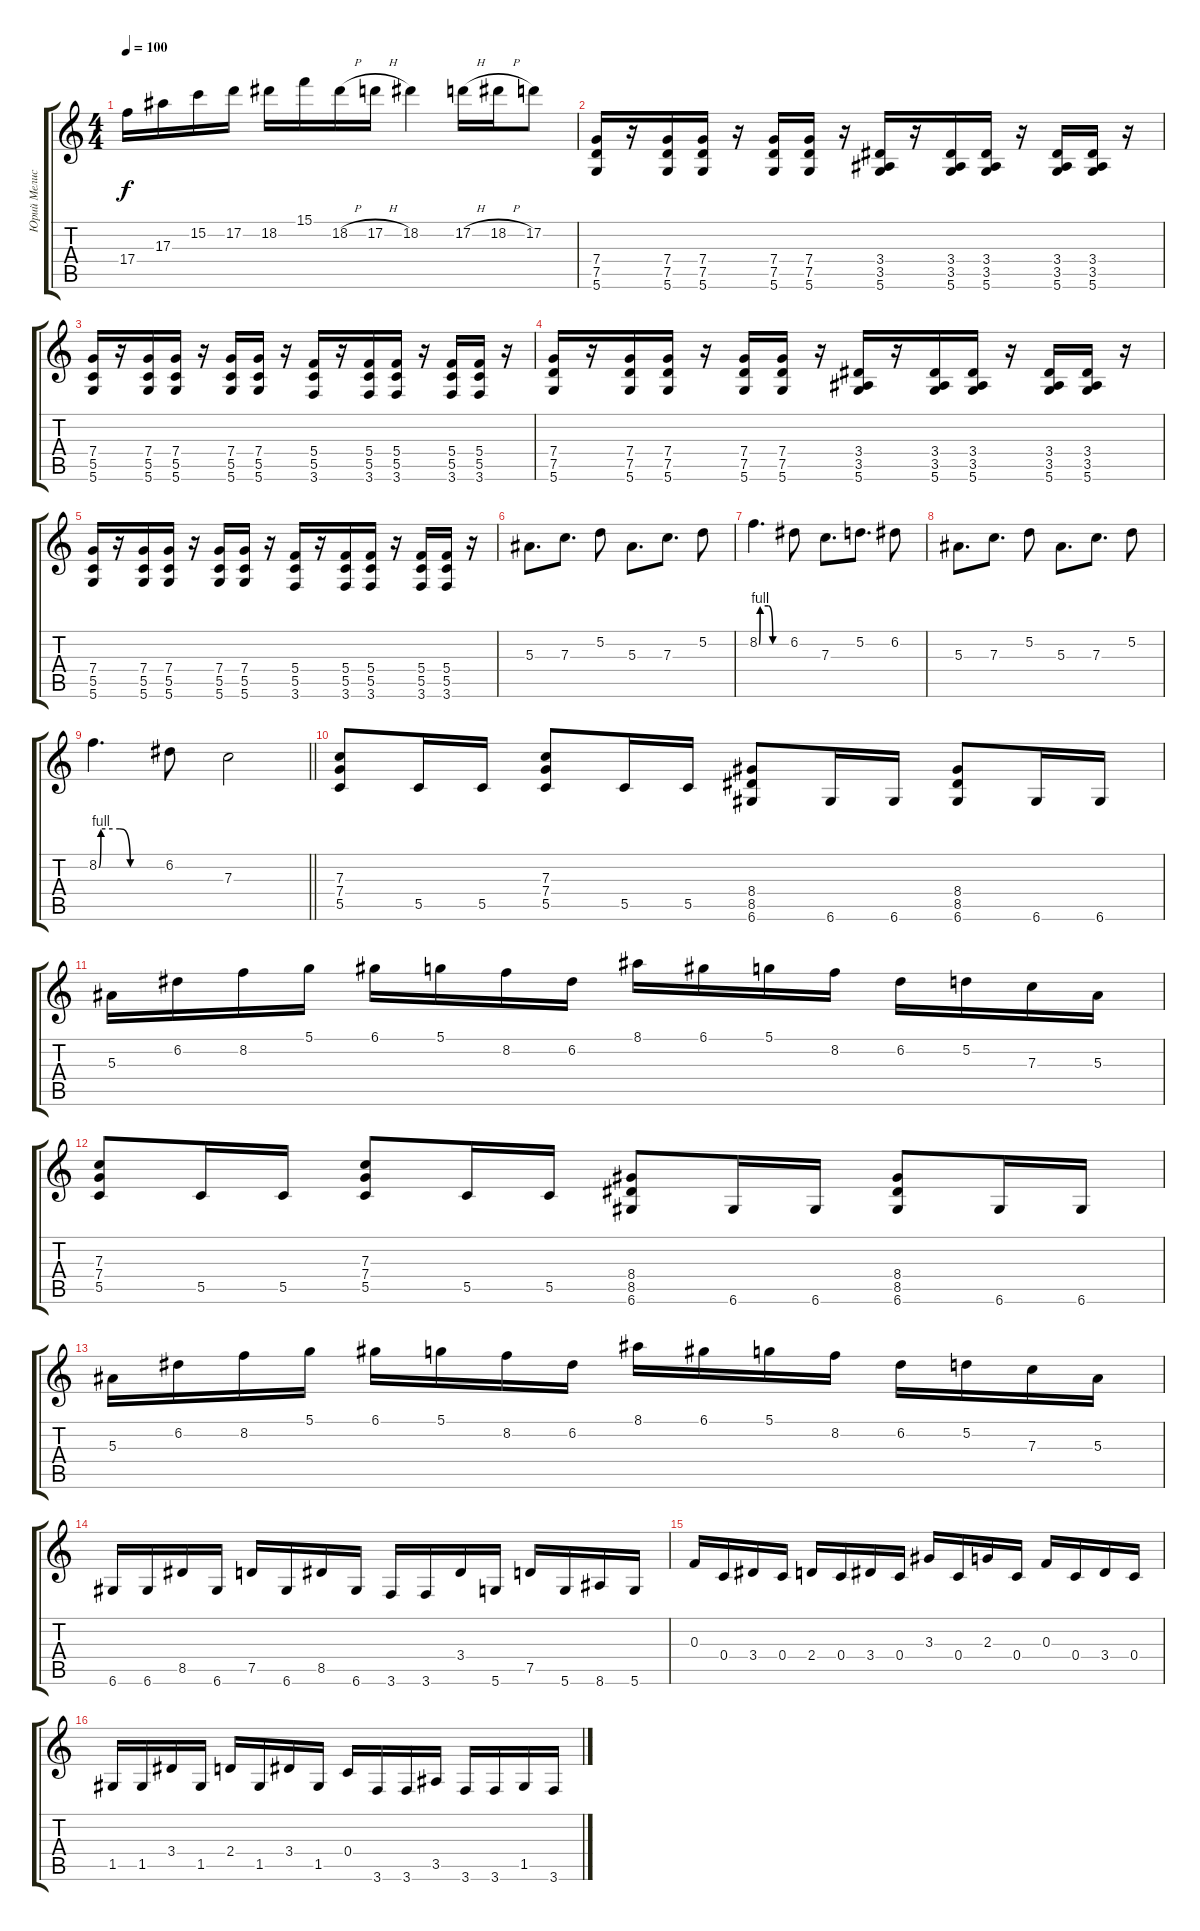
\track ("Юрий Мелисов" "Юрий Мелис") {instrument distortionguitar}
\staff {score tabs}
\tuning (D4 A3 F3 C3 G2 D2) {hide}
\ts (4 4)
\tempo 100
\clef g2
\ks c
17.4.16{dy f} 17.3.16 15.2.16 17.2.16 18.2.16 15.1.16 18.2{h}.16 17.2{h}.16 18.2.4 17.2{h}.16 18.2{h}.16 17.2.8 |
(7.4 7.5 5.6).16 r.16 (7.4 7.5 5.6).16 (7.4 7.5 5.6).16 r.16 (7.4 7.5 5.6).16 (7.4 7.5 5.6).16 r.16 (3.4 3.5 5.6).16 r.16 (3.4 3.5 5.6).16 (3.4 3.5 5.6).16 r.16 (3.4 3.5 5.6).16 (3.4 3.5 5.6).16 r.16 |
(7.4 5.5 5.6).16 r.16 (7.4 5.5 5.6).16 (7.4 5.5 5.6).16 r.16 (7.4 5.5 5.6).16 (7.4 5.5 5.6).16 r.16 (5.4 5.5 3.6).16 r.16 (5.4 5.5 3.6).16 (5.4 5.5 3.6).16 r.16 (5.4 5.5 3.6).16 (5.4 5.5 3.6).16 r.16 |
(7.4 7.5 5.6).16 r.16 (7.4 7.5 5.6).16 (7.4 7.5 5.6).16 r.16 (7.4 7.5 5.6).16 (7.4 7.5 5.6).16 r.16 (3.4 3.5 5.6).16 r.16 (3.4 3.5 5.6).16 (3.4 3.5 5.6).16 r.16 (3.4 3.5 5.6).16 (3.4 3.5 5.6).16 r.16 |
(7.4 5.5 5.6).16 r.16 (7.4 5.5 5.6).16 (7.4 5.5 5.6).16 r.16 (7.4 5.5 5.6).16 (7.4 5.5 5.6).16 r.16 (5.4 5.5 3.6).16 r.16 (5.4 5.5 3.6).16 (5.4 5.5 3.6).16 r.16 (5.4 5.5 3.6).16 (5.4 5.5 3.6).16 r.16 |
5.3.8{d} 7.3.8{d} 5.2.8 5.3.8{d} 7.3.8{d} 5.2.8 |
8.2{be (custom 0 0 2 4 20 4 30 0 60 0)}.4{d} 6.2.8 7.3.8{d} 5.2.8{d} 6.2.8 |
5.3.8{d} 7.3.8{d} 5.2.8 5.3.8{d} 7.3.8{d} 5.2.8 |
\barLineRight lightlight
8.2{be (custom 0 0 2 4 20 4 30 0 60 0)}.4{d} 6.2.8 7.3.2 |
(7.3 7.4 5.5).8 5.5.16 5.5.16 (7.3 7.4 5.5).8 5.5.16 5.5.16 (8.4 8.5 6.6).8 6.6.16 6.6.16 (8.4 8.5 6.6).8 6.6.16 6.6.16 |
5.3.16 6.2.16 8.2.16 5.1.16 6.1.16 5.1.16 8.2.16 6.2.16 8.1.16 6.1.16 5.1.16 8.2.16 6.2.16 5.2.16 7.3.16 5.3.16 |
(7.3 7.4 5.5).8 5.5.16 5.5.16 (7.3 7.4 5.5).8 5.5.16 5.5.16 (8.4 8.5 6.6).8 6.6.16 6.6.16 (8.4 8.5 6.6).8 6.6.16 6.6.16 |
5.3.16 6.2.16 8.2.16 5.1.16 6.1.16 5.1.16 8.2.16 6.2.16 8.1.16 6.1.16 5.1.16 8.2.16 6.2.16 5.2.16 7.3.16 5.3.16 |
6.6.16 6.6.16 8.5.16 6.6.16 7.5.16 6.6.16 8.5.16 6.6.16 3.6.16 3.6.16 3.4.16 5.6.16 7.5.16 5.6.16 8.6.16 5.6.16 |
0.3.16 0.4.16 3.4.16 0.4.16 2.4.16 0.4.16 3.4.16 0.4.16 3.3.16 0.4.16 2.3.16 0.4.16 0.3.16 0.4.16 3.4.16 0.4.16 |
1.5.16 1.5.16 3.4.16 1.5.16 2.4.16 1.5.16 3.4.16 1.5.16 0.4.16 3.6.16 3.6.16 3.5.16 3.6.16 3.6.16 1.5.16 3.6.16
